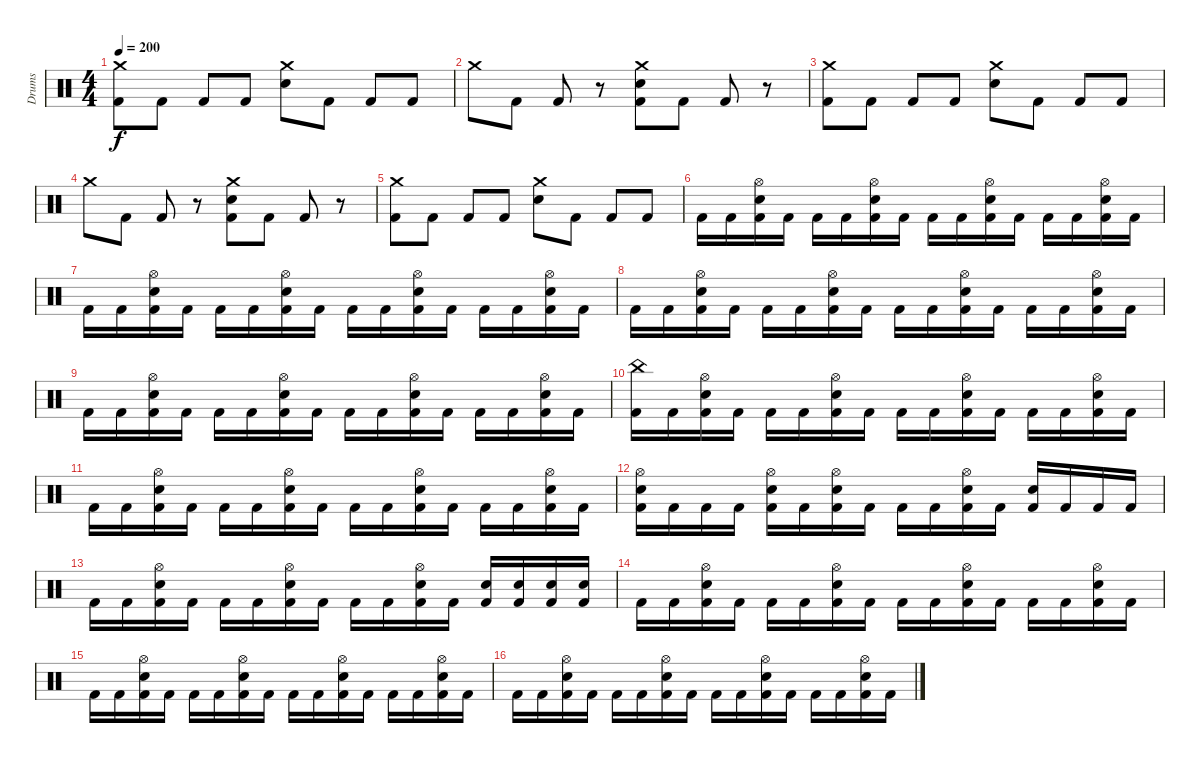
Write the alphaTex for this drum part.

\track ("Drums" "Drums") {instrument percussion}
\staff {score}
\articulation defaults
\ts (4 4)
\tempo 200
\clef neutral
\ks c
("Crash medium (hit)" "Kick (hit) 2").8{dy f} "Kick (hit) 2".8 "Kick (hit) 2".8 "Kick (hit) 2".8 ("Crash medium (hit)" "Electric Snare (hit)").8 "Kick (hit) 2".8 "Kick (hit) 2".8 "Kick (hit) 2".8 |
"Crash medium (hit)".8 "Kick (hit) 2".8 "Kick (hit) 2".8 r.8 ("Crash medium (hit)" "Electric Snare (hit)" "Kick (hit) 2").8 "Kick (hit) 2".8 "Kick (hit) 2".8 r.8 |
("Crash medium (hit)" "Kick (hit) 2").8 "Kick (hit) 2".8 "Kick (hit) 2".8 "Kick (hit) 2".8 ("Crash medium (hit)" "Electric Snare (hit)").8 "Kick (hit) 2".8 "Kick (hit) 2".8 "Kick (hit) 2".8 |
"Crash medium (hit)".8 "Kick (hit) 2".8 "Kick (hit) 2".8 r.8 ("Crash medium (hit)" "Electric Snare (hit)" "Kick (hit) 2").8 "Kick (hit) 2".8 "Kick (hit) 2".8 r.8 |
("Crash medium (hit)" "Kick (hit) 2").8 "Kick (hit) 2".8 "Kick (hit) 2".8 "Kick (hit) 2".8 ("Crash medium (hit)" "Electric Snare (hit)").8 "Kick (hit) 2".8 "Kick (hit) 2".8 "Kick (hit) 2".8 |
"Kick (hit) 2".16 "Kick (hit) 2".16 ("Hi-Hat (open)" "Electric Snare (hit)" "Kick (hit) 2").16 "Kick (hit) 2".16 "Kick (hit) 2".16 "Kick (hit) 2".16 ("Hi-Hat (open)" "Electric Snare (hit)" "Kick (hit) 2").16 "Kick (hit) 2".16 "Kick (hit) 2".16 "Kick (hit) 2".16 ("Hi-Hat (open)" "Electric Snare (hit)" "Kick (hit) 2").16 "Kick (hit) 2".16 "Kick (hit) 2".16 "Kick (hit) 2".16 ("Hi-Hat (open)" "Electric Snare (hit)" "Kick (hit) 2").16 "Kick (hit) 2".16 |
"Kick (hit) 2".16 "Kick (hit) 2".16 ("Hi-Hat (open)" "Electric Snare (hit)" "Kick (hit) 2").16 "Kick (hit) 2".16 "Kick (hit) 2".16 "Kick (hit) 2".16 ("Hi-Hat (open)" "Electric Snare (hit)" "Kick (hit) 2").16 "Kick (hit) 2".16 "Kick (hit) 2".16 "Kick (hit) 2".16 ("Hi-Hat (open)" "Electric Snare (hit)" "Kick (hit) 2").16 "Kick (hit) 2".16 "Kick (hit) 2".16 "Kick (hit) 2".16 ("Hi-Hat (open)" "Electric Snare (hit)" "Kick (hit) 2").16 "Kick (hit) 2".16 |
"Kick (hit) 2".16 "Kick (hit) 2".16 ("Hi-Hat (open)" "Electric Snare (hit)" "Kick (hit) 2").16 "Kick (hit) 2".16 "Kick (hit) 2".16 "Kick (hit) 2".16 ("Hi-Hat (open)" "Electric Snare (hit)" "Kick (hit) 2").16 "Kick (hit) 2".16 "Kick (hit) 2".16 "Kick (hit) 2".16 ("Hi-Hat (open)" "Electric Snare (hit)" "Kick (hit) 2").16 "Kick (hit) 2".16 "Kick (hit) 2".16 "Kick (hit) 2".16 ("Hi-Hat (open)" "Electric Snare (hit)" "Kick (hit) 2").16 "Kick (hit) 2".16 |
"Kick (hit) 2".16 "Kick (hit) 2".16 ("Hi-Hat (open)" "Electric Snare (hit)" "Kick (hit) 2").16 "Kick (hit) 2".16 "Kick (hit) 2".16 "Kick (hit) 2".16 ("Hi-Hat (open)" "Electric Snare (hit)" "Kick (hit) 2").16 "Kick (hit) 2".16 "Kick (hit) 2".16 "Kick (hit) 2".16 ("Hi-Hat (open)" "Electric Snare (hit)" "Kick (hit) 2").16 "Kick (hit) 2".16 "Kick (hit) 2".16 "Kick (hit) 2".16 ("Hi-Hat (open)" "Electric Snare (hit)" "Kick (hit) 2").16 "Kick (hit) 2".16 |
("China (hit)" "Kick (hit) 2").16 "Kick (hit) 2".16 ("Hi-Hat (open)" "Electric Snare (hit)" "Kick (hit) 2").16 "Kick (hit) 2".16 "Kick (hit) 2".16 "Kick (hit) 2".16 ("Hi-Hat (open)" "Electric Snare (hit)" "Kick (hit) 2").16 "Kick (hit) 2".16 "Kick (hit) 2".16 "Kick (hit) 2".16 ("Hi-Hat (open)" "Electric Snare (hit)" "Kick (hit) 2").16 "Kick (hit) 2".16 "Kick (hit) 2".16 "Kick (hit) 2".16 ("Hi-Hat (open)" "Electric Snare (hit)" "Kick (hit) 2").16 "Kick (hit) 2".16 |
"Kick (hit) 2".16 "Kick (hit) 2".16 ("Hi-Hat (open)" "Electric Snare (hit)" "Kick (hit) 2").16 "Kick (hit) 2".16 "Kick (hit) 2".16 "Kick (hit) 2".16 ("Hi-Hat (open)" "Electric Snare (hit)" "Kick (hit) 2").16 "Kick (hit) 2".16 "Kick (hit) 2".16 "Kick (hit) 2".16 ("Hi-Hat (open)" "Electric Snare (hit)" "Kick (hit) 2").16 "Kick (hit) 2".16 "Kick (hit) 2".16 "Kick (hit) 2".16 ("Hi-Hat (open)" "Electric Snare (hit)" "Kick (hit) 2").16 "Kick (hit) 2".16 |
("Hi-Hat (open)" "Electric Snare (hit)" "Kick (hit) 2").16 "Kick (hit) 2".16 "Kick (hit) 2".16 "Kick (hit) 2".16 ("Hi-Hat (open)" "Electric Snare (hit)" "Kick (hit) 2").16 "Kick (hit) 2".16 ("Hi-Hat (open)" "Electric Snare (hit)" "Kick (hit) 2").16 "Kick (hit) 2".16 "Kick (hit) 2".16 "Kick (hit) 2".16 ("Hi-Hat (open)" "Electric Snare (hit)" "Kick (hit) 2").16 "Kick (hit) 2".16 ("Electric Snare (hit)" "Kick (hit) 2").16 "Kick (hit) 2".16 "Kick (hit) 2".16 "Kick (hit) 2".16 |
"Kick (hit) 2".16 "Kick (hit) 2".16 ("Hi-Hat (open)" "Electric Snare (hit)" "Kick (hit) 2").16 "Kick (hit) 2".16 "Kick (hit) 2".16 "Kick (hit) 2".16 ("Hi-Hat (open)" "Electric Snare (hit)" "Kick (hit) 2").16 "Kick (hit) 2".16 "Kick (hit) 2".16 "Kick (hit) 2".16 ("Hi-Hat (open)" "Electric Snare (hit)" "Kick (hit) 2").16 "Kick (hit) 2".16 ("Electric Snare (hit)" "Kick (hit) 2").16 ("Electric Snare (hit)" "Kick (hit) 2").16 ("Electric Snare (hit)" "Kick (hit) 2").16 ("Electric Snare (hit)" "Kick (hit) 2").16 |
"Kick (hit) 2".16 "Kick (hit) 2".16 ("Hi-Hat (open)" "Electric Snare (hit)" "Kick (hit) 2").16 "Kick (hit) 2".16 "Kick (hit) 2".16 "Kick (hit) 2".16 ("Hi-Hat (open)" "Electric Snare (hit)" "Kick (hit) 2").16 "Kick (hit) 2".16 "Kick (hit) 2".16 "Kick (hit) 2".16 ("Hi-Hat (open)" "Electric Snare (hit)" "Kick (hit) 2").16 "Kick (hit) 2".16 "Kick (hit) 2".16 "Kick (hit) 2".16 ("Hi-Hat (open)" "Electric Snare (hit)" "Kick (hit) 2").16 "Kick (hit) 2".16 |
"Kick (hit) 2".16 "Kick (hit) 2".16 ("Hi-Hat (open)" "Electric Snare (hit)" "Kick (hit) 2").16 "Kick (hit) 2".16 "Kick (hit) 2".16 "Kick (hit) 2".16 ("Hi-Hat (open)" "Electric Snare (hit)" "Kick (hit) 2").16 "Kick (hit) 2".16 "Kick (hit) 2".16 "Kick (hit) 2".16 ("Hi-Hat (open)" "Electric Snare (hit)" "Kick (hit) 2").16 "Kick (hit) 2".16 "Kick (hit) 2".16 "Kick (hit) 2".16 ("Hi-Hat (open)" "Electric Snare (hit)" "Kick (hit) 2").16 "Kick (hit) 2".16 |
"Kick (hit) 2".16 "Kick (hit) 2".16 ("Hi-Hat (open)" "Electric Snare (hit)" "Kick (hit) 2").16 "Kick (hit) 2".16 "Kick (hit) 2".16 "Kick (hit) 2".16 ("Hi-Hat (open)" "Electric Snare (hit)" "Kick (hit) 2").16 "Kick (hit) 2".16 "Kick (hit) 2".16 "Kick (hit) 2".16 ("Hi-Hat (open)" "Electric Snare (hit)" "Kick (hit) 2").16 "Kick (hit) 2".16 "Kick (hit) 2".16 "Kick (hit) 2".16 ("Hi-Hat (open)" "Electric Snare (hit)" "Kick (hit) 2").16 "Kick (hit) 2".16
